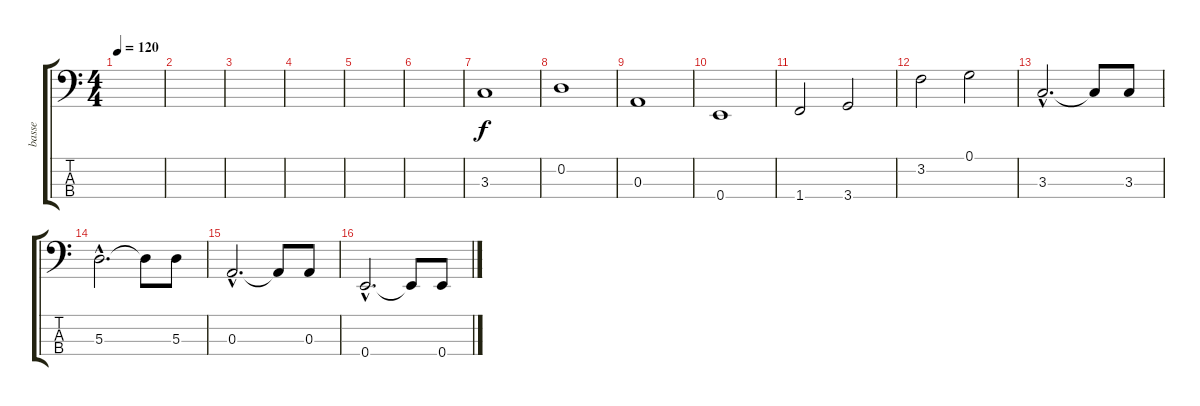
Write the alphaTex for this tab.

\track ("basse" "basse") {instrument electricbassfinger}
\staff {score tabs}
\tuning (G2 D2 A1 E1) {hide}
\ts (4 4)
\tempo 120
\clef f4
\ks c
|
|
|
|
|
|
3.3.1 |
0.2.1 |
0.3.1 |
0.4.1 |
1.4.2 3.4.2 |
3.2.2 0.1.2 |
3.3{hac}.2{d} 3.3{t}.8 3.3.8 |
5.3{hac}.2{d} 5.3{t}.8 5.3.8 |
0.3{hac}.2{d} 0.3{t}.8 0.3.8 |
0.4{hac}.2{d} 0.4{t}.8 0.4.8
